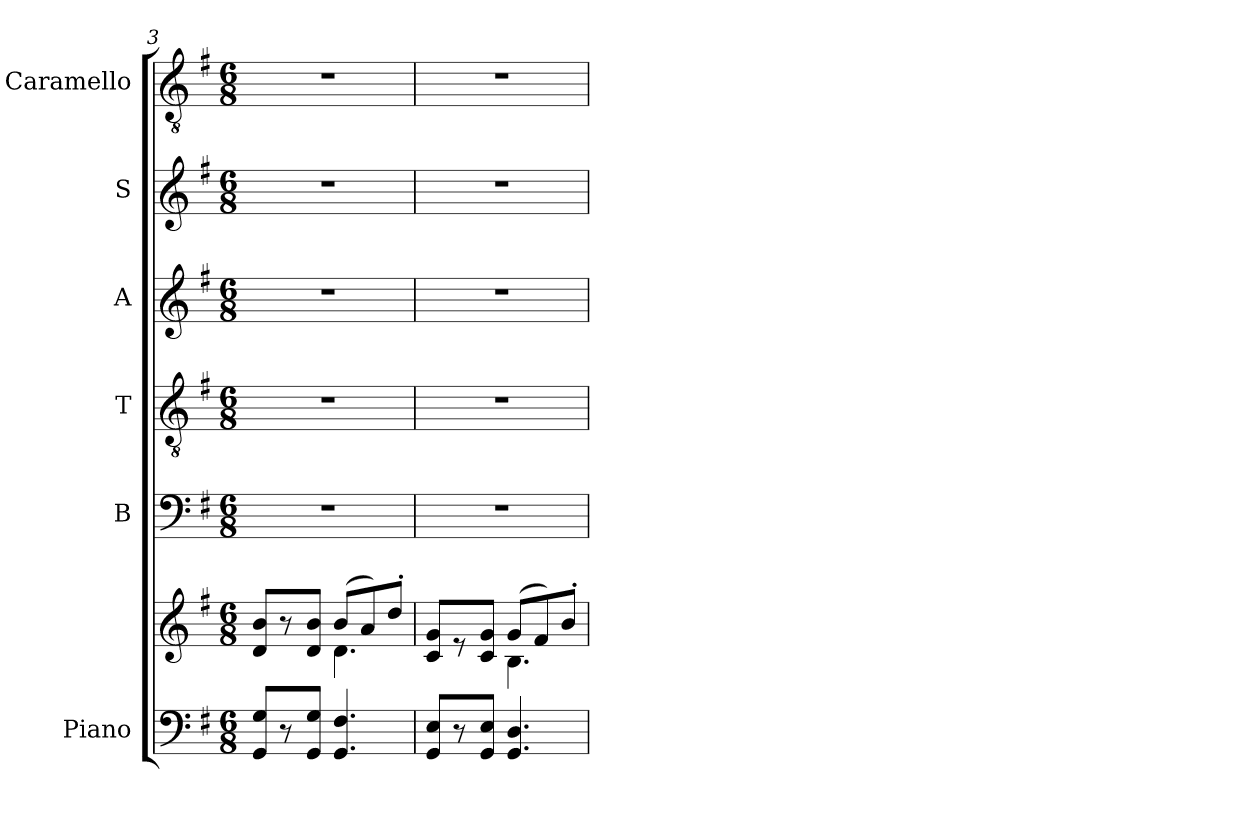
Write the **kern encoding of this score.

**kern	**kern	**kern	**kern	**kern	**kern	**kern
*part6	*part6	*part5	*part4	*part3	*part2	*part1
*staff7	*staff6	*staff5	*staff4	*staff3	*staff2	*staff1
*I"Piano	*	*I"B	*I"T	*I"A	*I"S	*I"Caramello
*I'Pno	*	*I'B	*I'T	*I'A	*I'S	*
*clefF4	*clefG2	*clefF4	*clefGv2	*clefG2	*clefG2	*clefGv2
*k[f#]	*k[f#]	*k[f#]	*k[f#]	*k[f#]	*k[f#]	*k[f#]
*M6/8	*M6/8	*M6/8	*M6/8	*M6/8	*M6/8	*M6/8
=3	=3	=3	=3	=3	=3	=3
*	*^	*	*	*	*	*
8GG/ 8G/L	8d/ 8b/L	4.ryy	2.r	2.r	2.r	2.r	2.r
8r	8r	.	.	.	.	.	.
8GG/ 8G/J	8d/ 8b/J	.	.	.	.	.	.
4.GG/ 4.F#/	(>8b/L	4.d\	.	.	.	.	.
.	8a/)	.	.	.	.	.	.
.	8dd'/J	.	.	.	.	.	.
=4	=4	=4	=4	=4	=4	=4	=4
8GG/ 8E/L	8c/ 8g/L	4.ryy	2.r	2.r	2.r	2.r	2.r
8r	8r	.	.	.	.	.	.
8GG/ 8E/J	8c/ 8g/J	.	.	.	.	.	.
4.GG/ 4.D/	(>8g/L	4.B\	.	.	.	.	.
.	8f#/)	.	.	.	.	.	.
.	8b'/J	.	.	.	.	.	.
*	*v	*v	*	*	*	*	*
=	=	=	=	=	=	=
*-	*-	*-	*-	*-	*-	*-
